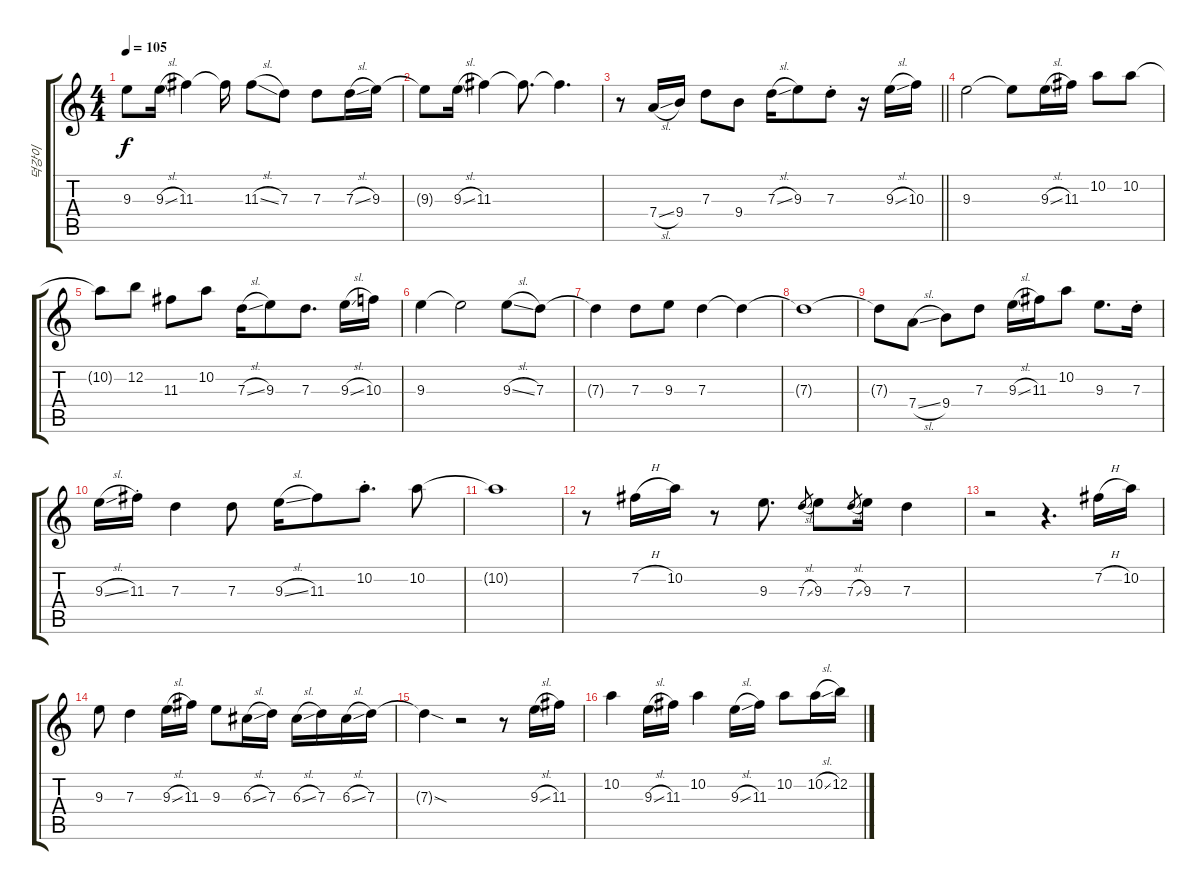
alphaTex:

\track ("덕강이" "덕강이") {instrument acousticguitarsteel}
\staff {score tabs}
\tuning (E4 B3 G3 D3 A2 E2) {hide}
\ts (4 4)
\tempo 105
\clef g2
\ks c
9.3{t}.8{dy f} 9.3{sl}.16 11.3.4 11.3{t}.16 11.3{sl}.8 7.3.8 7.3.8 7.3{sl}.16 9.3.16 |
9.3{t}.8 9.3{sl}.16 11.3.4 11.3{t}.8{d} 11.3{t}.4{d} |
\barLineRight lightlight
r.8 7.4{sl}.16 9.4.16 7.3.8 9.4.8 7.3{sl}.16 9.3.8 7.3{st}.8 r.16 9.3{sl}.16 10.3.16 |
9.3.2 9.3{t}.8 9.3{sl}.16 11.3.16 10.2.8 10.2.8 |
10.2{t}.8 12.2.8 11.3.8 10.2.8 7.3{sl}.16 9.3.8 7.3.8{d} 9.3{sl}.16 10.3.16 |
9.3.4 9.3{t}.2 9.3{sl}.8 7.3.8 |
7.3{t}.4 7.3.8 9.3.8 7.3.4 7.3{t}.4 |
7.3{t}.1 |
7.3{t}.8 7.4{sl}.8 9.4.8 7.3.8 9.3{sl}.16 11.3.16 10.2.8 9.3.8{d} 7.3{st}.16 |
9.3{sl}.16 11.3{st}.16 7.3.4 7.3.8 9.3{sl}.16 11.3.8 10.2{st}.8{d} 10.2.8 |
10.2{t}.1 |
r.8 7.2{h}.16 10.2.16 r.8 9.3.8{d} 7.3{sl}.8{gr} 9.3.8 7.3{sl}.8{gr} 9.3.16 7.3.4 |
r.2 r.4{d} 7.2{h}.16 10.2.16 |
9.3.8{volume 0} 7.3.4 9.3{sl}.16 11.3.16 9.3.8 6.3{sl}.16 7.3.16 6.3{sl}.16 7.3.16 6.3{sl}.16 7.3.16 |
7.3{sod t}.4 r.2 r.8 9.3{sl}.16 11.3.16 |
10.2.4 9.3{sl}.16 11.3.16 10.2.4 9.3{sl}.16 11.3.16 10.2.8 10.2{sl}.16 12.2.16
